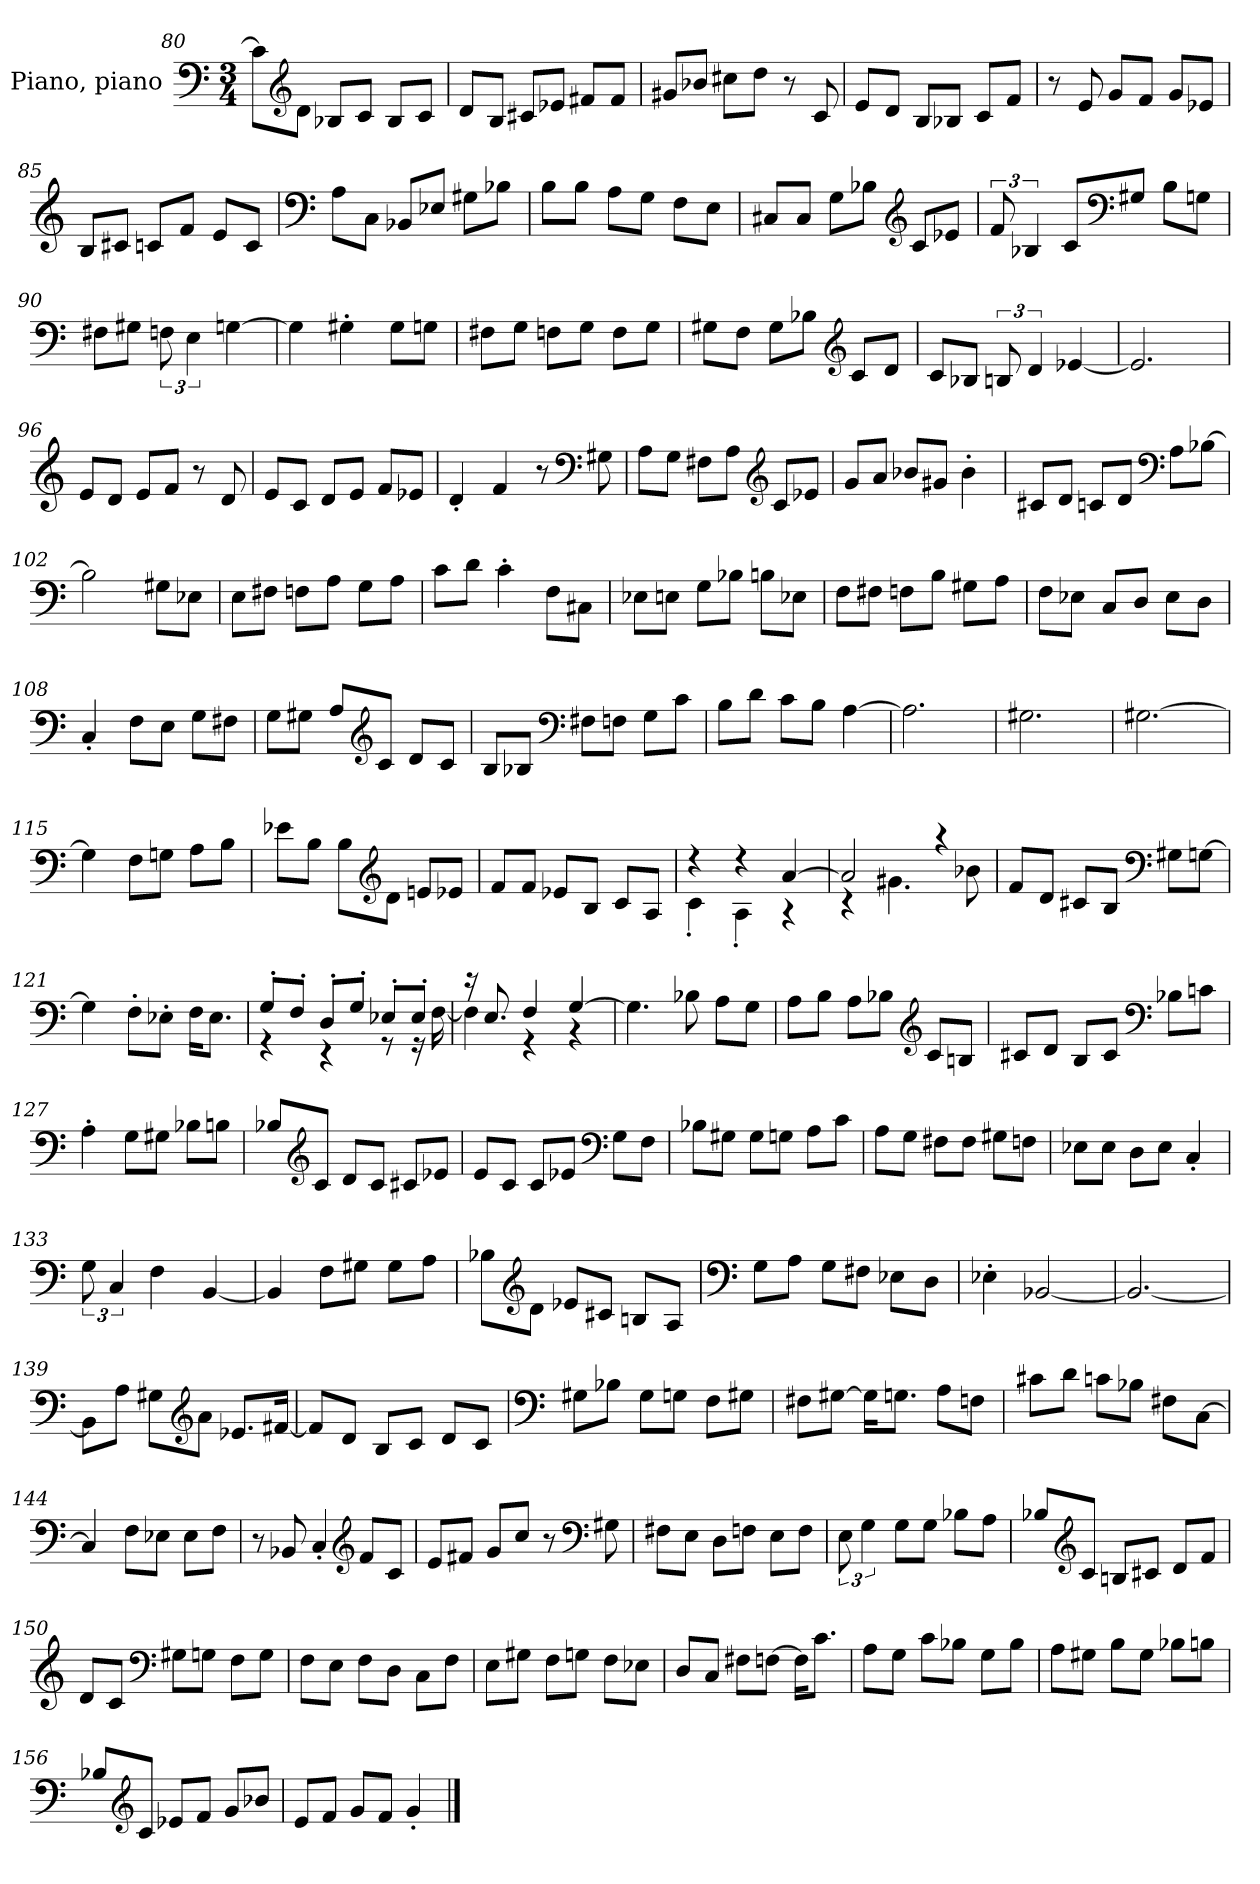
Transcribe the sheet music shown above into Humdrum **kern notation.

**kern
*part1
*staff1
*I"Piano, piano
*clefF4
*k[]
*M3/4
=80
8c\L]
*clefG2
8d\J
8B-X/L
8c/J
8B-/L
8c/J
=81
8d/L
8B/J
8c#X/L
8e-X/J
8f#X/L
8f#/J
=82
8g#X/L
8b-X/J
8cc#X\L
8dd\J
8r
8c/
!!LO:LB:g=z
=83
8e/L
8d/J
8B/L
8B-X/J
8c/L
8f/J
=84
8r
8e/
8g/L
8f/J
8g/L
8e-X/J
=85
8B/L
8c#X/J
8cn/L
8f/J
8e/L
8c/J
=86
*clefF4
8A\L
8C\J
8BB-X/L
8E-X/J
8G#X\L
8B-X\J
=87
8B\L
8B\J
8A\L
8G\J
8F\L
8E\J
!!LO:LB:g=z
=88
8C#X/L
8C#/J
8G\L
8B-X\J
*clefG2
8c/L
8e-X/J
=89
12f/
6B-X/
8c/L
*clefF4
8G#X/J
8B-\L
8Gn\J
=90
8F#X\L
8G#X\J
12Fn\
6E\
[4Gn\
=91
4G\]
4G#X'\
8G#\L
8Gn\J
=92
8F#X\L
8G\J
8Fn\L
8G\J
8F\L
8G\J
!!LO:LB:g=z
=93
8G#X\L
8F\J
8G#\L
8B-X\J
*clefG2
8c/L
8d/J
=94
8c/L
8B-X/J
12Bn/
6d/
[4e-X/
=95
2.e-/]
=96
8e/L
8d/J
8e/L
8f/J
8r
8d/
=97
8e/L
8c/J
8d/L
8e/J
8f/L
8e-X/J
=98
4d'/
4f/
8r
*clefF4
8G#X\
!!LO:LB:g=z
=99
8A\L
8G\J
8F#X\L
8A\J
*clefG2
8c/L
8e-X/J
=100
8g/L
8a/J
8b-X/L
8g#X/J
4b-'\
=101
8c#X/L
8d/J
8cn/L
8d/J
*clefF4
8A\L
[8B-X\J
=102
2B-\]
8G#X\L
8E-X\J
=103
8E\L
8F#X\J
8Fn\L
8A\J
8G\L
8A\J
!!LO:LB:g=z
=104
8c\L
8d\J
4c'\
8F\L
8C#X\J
=105
8E-X\L
8En\J
8G\L
8B-X\J
8Bn\L
8E-X\J
=106
8F\L
8F#X\J
8Fn\L
8B\J
8G#X\L
8A\J
=107
8F\L
8E-X\J
8C/L
8D/J
8E-\L
8D\J
=108
4C'/
8F\L
8E\J
8G\L
8F#X\J
!!LO:LB:g=z
=109
8G\L
8G#X\J
8A/L
*clefG2
8c/J
8d/L
8c/J
=110
8B/L
8B-X/J
*clefF4
8F#X\L
8Fn\J
8G\L
8c\J
=111
8B\L
8d\J
8c\L
8B\J
[4A\
=112
2.A\]
=113
2.G#X\
=114
[2.G#X\
=115
4G#\]
8F\L
8Gn\J
8A\L
8B\J
!!LO:LB:g=z
=116
8e-X\L
8B\J
8B\L
*clefG2
8d\J
8en/L
8e-X/J
=117
8f/L
8f/J
8e-X/L
8B/J
8c/L
8A/J
=118
*^
4r	4c'\
4r	4A'\
[4a/	4r
=119	=119
2a/]	4r
.	4.g#X\
4r	.
.	8b-X\
*v	*v
=120
8f/L
8d/J
8c#X/L
8B/J
*clefF4
8G#X\L
[8Gn\J
=121
4G\]
8F'\L
8E-X'\J
16F\KL
8.E-\J
!!LO:LB:g=z
=122
*^
8G'/L	4r
8F'/J	.
8D'/L	4r
8G'/J	.
8E-X'/L	8r
8E-'/J	16r
.	[16F\
=123	=123
16r	4F\]
8.E/	.
4F/	4r
[4G/	4r
*v	*v
=124
4.G\]
8B-X\
8A\L
8G\J
=125
8A\L
8B\J
8A\L
8B-X\J
*clefG2
8c/L
8Bn/J
=126
8c#X/L
8d/J
8B/L
8c#/J
*clefF4
8B-X\L
8cn\J
!!LO:PB:g=z
=127
4A'\
8G\L
8G#X\J
8B-X\L
8Bn\J
=128
8B-X/L
*clefG2
8c/J
8d/L
8c/J
8c#X/L
8e-X/J
=129
8e/L
8c/J
8c/L
8e-X/J
*clefF4
8G\L
8F\J
=130
8B-X\L
8G#X\J
8G#\L
8Gn\J
8A\L
8c\J
=131
8A\L
8G\J
8F#X\L
8F#\J
8G#X\L
8Fn\J
!!LO:LB:g=z
=132
8E-X\L
8E-\J
8D\L
8E-\J
4C'/
=133
12G\
6C/
4F\
[4BB/
=134
4BB/]
8F\L
8G#X\J
8G#\L
8A\J
=135
8B-X\L
*clefG2
8d\J
8e-X/L
8c#X/J
8Bn/L
8A/J
=136
*clefF4
8G\L
8A\J
8G\L
8F#X\J
8E-X\L
8D\J
=137
4E-X'\
[2BB-X/
=138
2.BB-/_
!!LO:LB:g=z
=139
8BB-\L]
8A\J
8G#X\L
*clefG2
8a\J
8.e-X/L
[16f#X/Jk
=140
8f#/L]
8d/J
8B/L
8c/J
8d/L
8c/J
=141
*clefF4
8G#X\L
8B-X\J
8G#\L
8Gn\J
8F\L
8G#X\J
=142
8F#X\L
[8G#X\J
16G#\KL]
8.Gn\J
8A\L
8Fn\J
!!LO:LB:g=z
=143
8c#X\L
8d\J
8cn\L
8B-X\J
8F#X\L
[8C\J
=144
4C/]
8F\L
8E-X\J
8E-\L
8F\J
=145
8r
8BB-X/
4C'/
*clefG2
8f/L
8c/J
=146
8e/L
8f#X/J
8g/L
8cc/J
8r
*clefF4
8G#X\
=147
8F#X\L
8E\J
8D\L
8Fn\J
8E\L
8F\J
!!LO:LB:g=z
=148
12E\
6G\
8G\L
8G\J
8B-X\L
8A\J
=149
8B-X/L
*clefG2
8c/J
8Bn/L
8c#X/J
8d/L
8f/J
=150
8d/L
8c/J
*clefF4
8G#X\L
8Gn\J
8F\L
8G\J
=151
8F\L
8E\J
8F\L
8D\J
8C\L
8F\J
=152
8E\L
8G#X\J
8F\L
8Gn\J
8F\L
8E-X\J
!!LO:LB:g=z
=153
8D/L
8C/J
8F#X\L
[8Fn\J
16F\KL]
8.c\J
=154
8A\L
8G\J
8c\L
8B-X\J
8G\L
8B-\J
=155
8A\L
8G#X\J
8B\L
8G#\J
8B-X\L
8Bn\J
=156
8B-X/L
*clefG2
8c/J
8e-X/L
8f/J
8g/L
8b-X/J
=157
8e/L
8f/J
8g/L
8f/J
4g'/
==
*-
